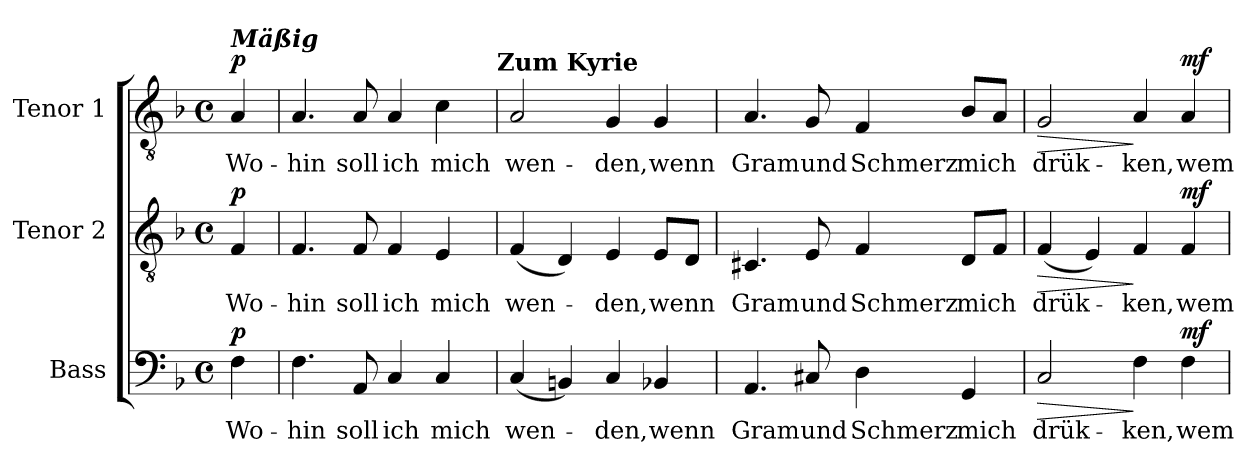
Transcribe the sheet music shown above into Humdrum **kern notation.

**kern	**text	**dynam	**kern	**text	**dynam	**kern	**text	**dynam
*part3	*part3	*part3	*part2	*part2	*part2	*part1	*part1	*part1
*staff3	*staff3	*staff3	*staff2	*staff2	*staff2	*staff1	*staff1	*staff1
*I"Bass	*	*	*I"Tenor 2	*	*	*I"Tenor 1	*	*
*clefF4	*	*	*clefGv2	*	*	*clefGv2	*	*
*k[b-]	*	*	*k[b-]	*	*	*k[b-]	*	*
*F:	*	*	*F:	*	*	*F:	*	*
*M4/4	*	*	*M4/4	*	*	*M4/4	*	*
*met(c)	*	*	*met(c)	*	*	*met(c)	*	*
=	=	=	=	=	=	=	=	=
!	!	!	!	!	!	!LO:TX:a:Bi:t=Mäßig	!	!
!	!LO:LY:b	!LO:DY:a	!	!LO:LY:b	!LO:DY:a	!	!LO:LY:b	!LO:DY:a
4F\	Wo-	p	4F/	Wo-	p	4A/	Wo-	p
=1	=1	=1	=1	=1	=1	=1	=1	=1
!	!LO:LY:b	!	!	!LO:LY:b	!	!	!LO:LY:b	!
4.F\	-hin	.	4.F/	-hin	.	4.A/	-hin	.
!	!LO:LY:b	!	!	!LO:LY:b	!	!	!LO:LY:b	!
8AA/	soll	.	8F/	soll	.	8A/	soll	.
!	!LO:LY:b	!	!	!LO:LY:b	!	!	!LO:LY:b	!
4C/	ich	.	4F/	ich	.	4A/	ich	.
!	!LO:LY:b	!	!	!LO:LY:b	!	!	!LO:LY:b	!
4C/	mich	.	4E/	mich	.	4c\	mich	.
32ryy	.	.	32ryy	.	.	32ryy	.	.
!	!	!	!	!	!	!LO:TX:a:B:t=Zum Kyrie	!	!
=2	=2	=2	=2	=2	=2	=2	=2	=2
!	!LO:LY:b	!	!	!LO:LY:b	!	!	!LO:LY:b	!
(<4C/	wen-	.	(<4F/	wen-	.	2A/	wen-	.
4BBn/)	.	.	4D/)	.	.	.	.	.
!	!LO:LY:b	!	!	!LO:LY:b	!	!	!LO:LY:b	!
4C/	-den,	.	4E/	-den,	.	4G/	-den,	.
!	!LO:LY:b	!	!	!LO:LY:b	!	!	!LO:LY:b	!
4BB-X/	wenn	.	8E/L	wenn	.	4G/	wenn	.
.	.	.	8D/J	.	.	.	.	.
=3	=3	=3	=3	=3	=3	=3	=3	=3
!	!LO:LY:b	!	!	!LO:LY:b	!	!	!LO:LY:b	!
4.AA/	Gram	.	4.C#X/	Gram	.	4.A/	Gram	.
!	!LO:LY:b	!	!	!LO:LY:b	!	!	!LO:LY:b	!
8C#X/	und	.	8E/	und	.	8G/	und	.
!	!LO:LY:b	!	!	!LO:LY:b	!	!	!LO:LY:b	!
4D\	Schmerz	.	4F/	Schmerz	.	4F/	Schmerz	.
!	!LO:LY:b	!	!	!LO:LY:b	!	!	!LO:LY:b	!
4GG/	mich	.	8D/L	mich	.	8B-/L	mich	.
.	.	.	8F/J	.	.	8A/J	.	.
!!LO:LB:g=z
=4	=4	=4	=4	=4	=4	=4	=4	=4
!	!LO:LY:b	!LO:HP:b	!	!LO:LY:b	!LO:HP:b	!	!LO:LY:b	!LO:HP:b
2C/	drük-	>	(<4F/	drük-	>	2G/	drük-	>
.	.	.	4E/)	.	.	.	.	.
!	!LO:LY:b	!	!	!LO:LY:b	!	!	!LO:LY:b	!
4F\	-ken,	]	4F/	-ken,	]	4A/	-ken,	]
!	!LO:LY:b	!LO:DY:a	!	!LO:LY:b	!LO:DY:a	!	!LO:LY:b	!LO:DY:a
4F\	wem	mf	4F/	wem	mf	4A/	wem	mf
=	=	=	=	=	=	=	=	=
*-	*-	*-	*-	*-	*-	*-	*-	*-
